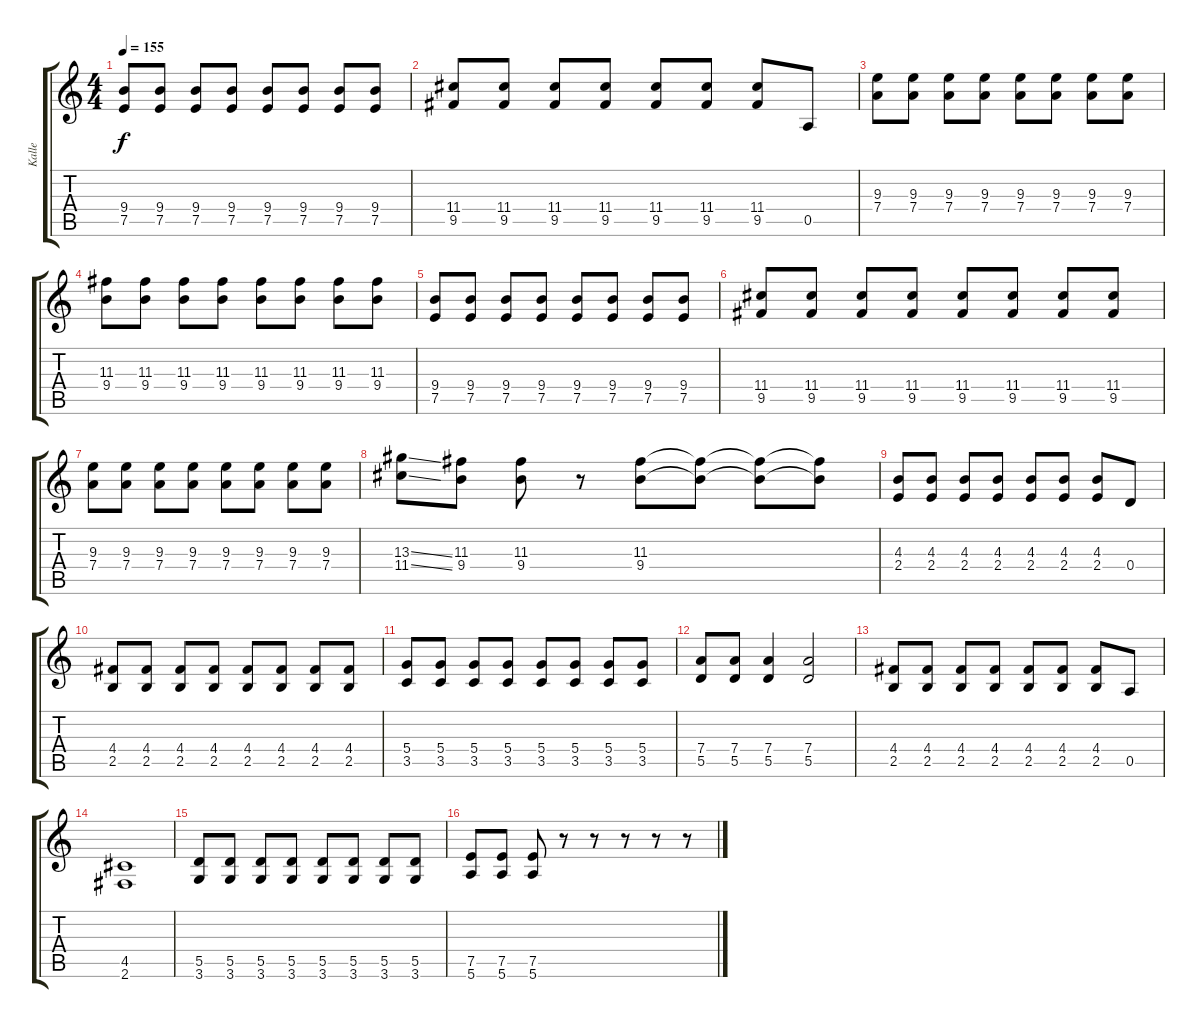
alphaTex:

\track ("Kalle" "Kalle") {instrument distortionguitar}
\staff {score tabs}
\tuning (E4 B3 G3 D3 A2 E2) {hide}
\ts (4 4)
\tempo 155
\clef g2
\ks c
(9.4 7.5).8{dy f} (9.4 7.5).8 (9.4 7.5).8 (9.4 7.5).8 (9.4 7.5).8 (9.4 7.5).8 (9.4 7.5).8 (9.4 7.5).8 |
(11.4 9.5).8 (11.4 9.5).8 (11.4 9.5).8 (11.4 9.5).8 (11.4 9.5).8 (11.4 9.5).8 (11.4 9.5).8 0.5.8 |
(9.3 7.4).8 (9.3 7.4).8 (9.3 7.4).8 (9.3 7.4).8 (9.3 7.4).8 (9.3 7.4).8 (9.3 7.4).8 (9.3 7.4).8 |
(11.3 9.4).8 (11.3 9.4).8 (11.3 9.4).8 (11.3 9.4).8 (11.3 9.4).8 (11.3 9.4).8 (11.3 9.4).8 (11.3 9.4).8 |
(9.4 7.5).8 (9.4 7.5).8 (9.4 7.5).8 (9.4 7.5).8 (9.4 7.5).8 (9.4 7.5).8 (9.4 7.5).8 (9.4 7.5).8 |
(11.4 9.5).8 (11.4 9.5).8 (11.4 9.5).8 (11.4 9.5).8 (11.4 9.5).8 (11.4 9.5).8 (11.4 9.5).8 (11.4 9.5).8 |
(9.3 7.4).8 (9.3 7.4).8 (9.3 7.4).8 (9.3 7.4).8 (9.3 7.4).8 (9.3 7.4).8 (9.3 7.4).8 (9.3 7.4).8 |
(13.3{ss} 11.4{ss}).8 (11.3 9.4).8 (11.3 9.4).8 r.8 (11.3 9.4).8 (11.3{t} 9.4{t}).8 (11.3{t} 9.4{t}).8 (11.3{t} 9.4{t}).8 |
(4.3 2.4).8 (4.3 2.4).8 (4.3 2.4).8 (4.3 2.4).8 (4.3 2.4).8 (4.3 2.4).8 (4.3 2.4).8 0.4.8 |
(4.4 2.5).8 (4.4 2.5).8 (4.4 2.5).8 (4.4 2.5).8 (4.4 2.5).8 (4.4 2.5).8 (4.4 2.5).8 (4.4 2.5).8 |
(5.4 3.5).8 (5.4 3.5).8 (5.4 3.5).8 (5.4 3.5).8 (5.4 3.5).8 (5.4 3.5).8 (5.4 3.5).8 (5.4 3.5).8 |
(7.4 5.5).8 (7.4 5.5).8 (7.4 5.5).4 (7.4 5.5).2 |
(4.4 2.5).8 (4.4 2.5).8 (4.4 2.5).8 (4.4 2.5).8 (4.4 2.5).8 (4.4 2.5).8 (4.4 2.5).8 0.5.8 |
(4.5 2.6).1 |
(5.5 3.6).8 (5.5 3.6).8 (5.5 3.6).8 (5.5 3.6).8 (5.5 3.6).8 (5.5 3.6).8 (5.5 3.6).8 (5.5 3.6).8 |
(7.5 5.6).8 (7.5 5.6).8 (7.5 5.6).8 r.8 r.8 r.8 r.8 r.8
